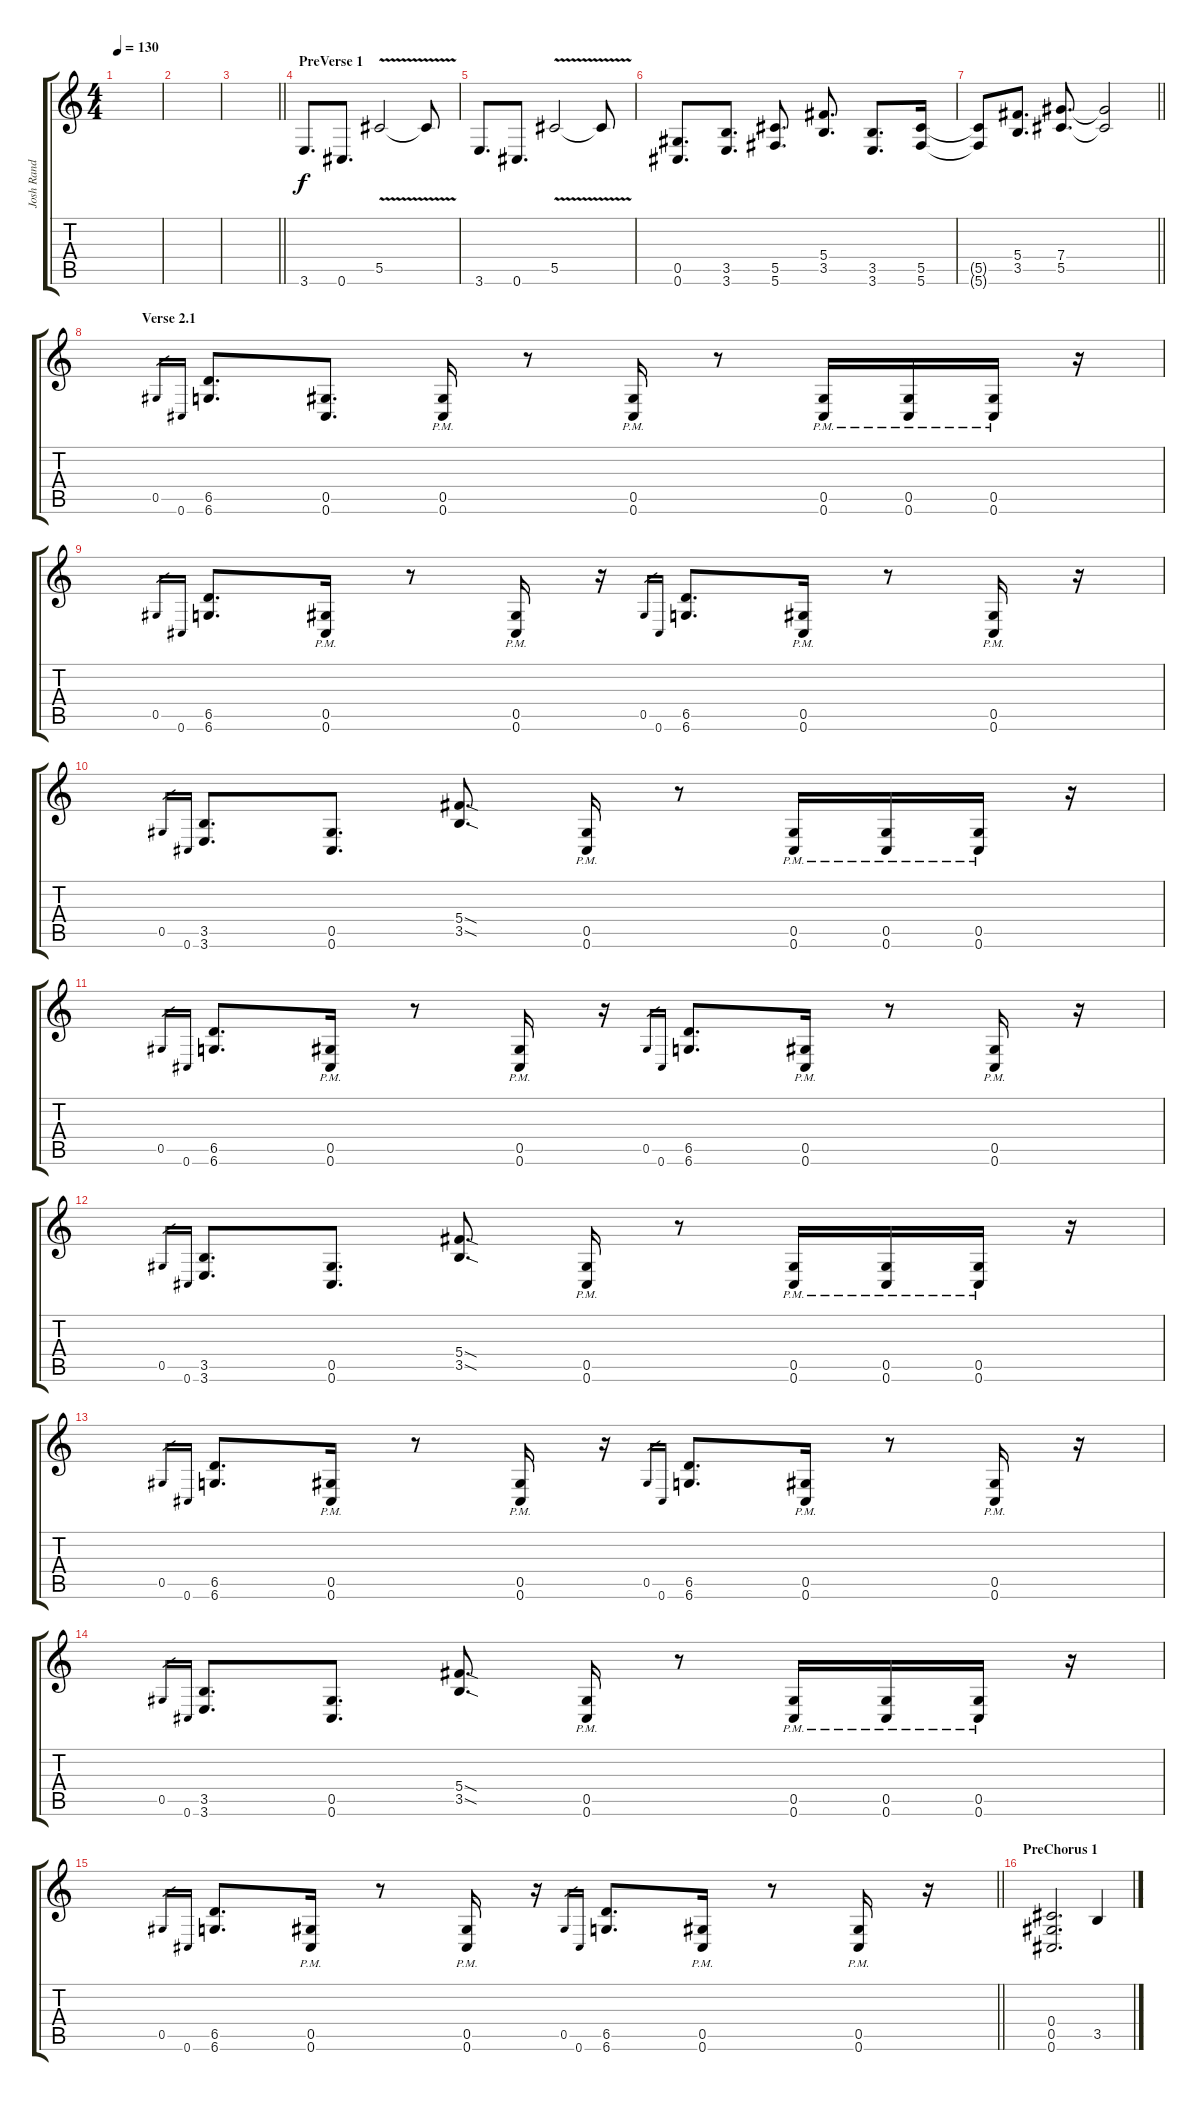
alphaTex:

\track ("Josh Rand" "Josh Rand") {instrument overdrivenguitar}
\staff {score tabs}
\tuning (Eb4 Bb3 Gb3 Db3 Ab2 Db2) {hide}
\ts (4 4)
\tempo 130
\clef g2
\ks c
|
|
\barLineRight lightlight
|
\section ("" "PreVerse 1")
3.6.8{d instrument distortionguitar} 0.6.8{d} 5.5{v}.2 5.5{t}.8 |
3.6.8{d} 0.6.8{d} 5.5{v}.2 5.5{t}.8 |
(0.5 0.6).8{d} (3.5 3.6).8{d} (5.5 5.6).8{d} (5.4 3.5).8{d} (3.5 3.6).8{d} (5.5 5.6).16 |
\barLineRight lightlight
(5.5{t} 5.6{t}).8 (5.4 3.5).8{d} (7.4 5.5).8{d} (7.4{t} 5.5{t}).2 |
\section ("" "Verse 2.1")
0.5.16{gr} 0.6.16{gr} (6.5 6.6).8{d} (0.5 0.6).8{d} (0.5{pm} 0.6{pm}).16 r.8 (0.5{pm} 0.6{pm}).16 r.8 (0.5{pm} 0.6{pm}).16 (0.5{pm} 0.6{pm}).16 (0.5{pm} 0.6{pm}).16 r.16 |
0.5.16{gr} 0.6.16{gr} (6.5 6.6).8{d} (0.5{pm} 0.6{pm}).16 r.8 (0.5{pm} 0.6{pm}).16 r.16 0.5.16{gr} 0.6.16{gr} (6.5 6.6).8{d} (0.5{pm} 0.6{pm}).16 r.8 (0.5{pm} 0.6{pm}).16 r.16 |
0.5.16{gr} 0.6.16{gr} (3.5 3.6).8{d} (0.5 0.6).8{d} (5.4{sod} 3.5{sod}).8{d} (0.5{pm} 0.6{pm}).16 r.8 (0.5{pm} 0.6{pm}).16 (0.5{pm} 0.6{pm}).16 (0.5{pm} 0.6{pm}).16 r.16 |
0.5.16{gr} 0.6.16{gr} (6.5 6.6).8{d} (0.5{pm} 0.6{pm}).16 r.8 (0.5{pm} 0.6{pm}).16 r.16 0.5.16{gr} 0.6.16{gr} (6.5 6.6).8{d} (0.5{pm} 0.6{pm}).16 r.8 (0.5{pm} 0.6{pm}).16 r.16 |
0.5.16{gr} 0.6.16{gr} (3.5 3.6).8{d} (0.5 0.6).8{d} (5.4{sod} 3.5{sod}).8{d} (0.5{pm} 0.6{pm}).16 r.8 (0.5{pm} 0.6{pm}).16 (0.5{pm} 0.6{pm}).16 (0.5{pm} 0.6{pm}).16 r.16 |
0.5.16{gr} 0.6.16{gr} (6.5 6.6).8{d} (0.5{pm} 0.6{pm}).16 r.8 (0.5{pm} 0.6{pm}).16 r.16 0.5.16{gr} 0.6.16{gr} (6.5 6.6).8{d} (0.5{pm} 0.6{pm}).16 r.8 (0.5{pm} 0.6{pm}).16 r.16 |
0.5.16{gr} 0.6.16{gr} (3.5 3.6).8{d} (0.5 0.6).8{d} (5.4{sod} 3.5{sod}).8{d} (0.5{pm} 0.6{pm}).16 r.8 (0.5{pm} 0.6{pm}).16 (0.5{pm} 0.6{pm}).16 (0.5{pm} 0.6{pm}).16 r.16 |
\barLineRight lightlight
0.5.16{gr} 0.6.16{gr} (6.5 6.6).8{d} (0.5{pm} 0.6{pm}).16 r.8 (0.5{pm} 0.6{pm}).16 r.16 0.5.16{gr} 0.6.16{gr} (6.5 6.6).8{d} (0.5{pm} 0.6{pm}).16 r.8 (0.5{pm} 0.6{pm}).16 r.16 |
\section ("" "PreChorus 1")
(0.4 0.5 0.6).2{d} 3.5.4
